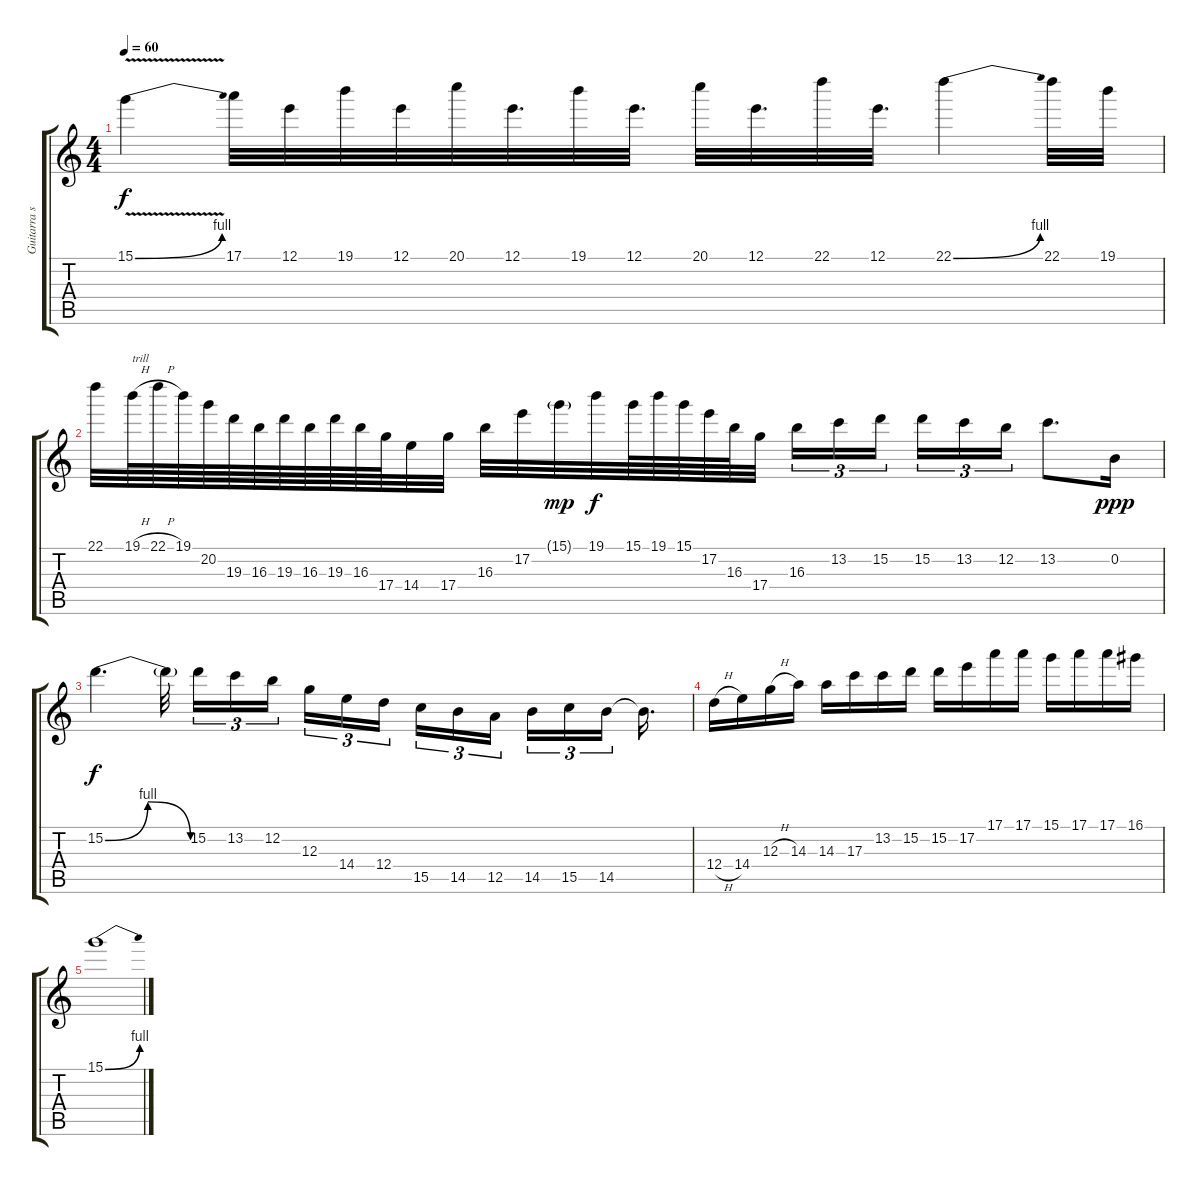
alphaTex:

\track ("Guitarra solista" "Guitarra s") {instrument overdrivenguitar}
\staff {score tabs}
\tuning (E4 B3 G3 D3 A2 E2) {hide}
\ts (4 4)
\tempo 60
\clef g2
\ks c
15.1{be (bend 0 0 60 4) v}.4{dy f} 17.1.32 12.1.32 19.1.32 12.1.32 20.1.32 12.1.32{d} 19.1.32 12.1.32{d} 20.1.32 12.1.32{d} 22.1.32 12.1.32{d} 22.1{be (bend 0 0 60 4)}.4 22.1.32 19.1.32 |
22.1.32 19.1{h}.64{txt "trill"} 22.1{h}.64 19.1.64 20.2.64 19.3.64 16.3.64 19.3.64 16.3.64 19.3.64 16.3.64 17.4.64 14.4.32 17.4.32 16.3.32 17.2.32 15.1{g}.32{dy mp} 19.1.32{dy f} 15.1.64 19.1.64 15.1.64 17.2.64 16.3.64 17.4.32 16.3.16{tu (3 2)} 13.2.16{tu (3 2)} 15.2.16{tu (3 2) beam splitsecondary} 15.2.16{tu (3 2)} 13.2.16{tu (3 2)} 12.2.16{tu (3 2)} 13.2.8{d} 0.2.16{dy ppp} |
15.2{be (bendrelease 0 0 15 4 45 4 60 0)}.4{d dy f} 15.2{t}.32{beam splitsecondary} 15.2.16{tu (3 2)} 13.2.16{tu (3 2)} 12.2.16{tu (3 2)} 12.3.16{tu (3 2)} 14.4.16{tu (3 2)} 12.4.16{tu (3 2) beam splitsecondary} 15.5.16{tu (3 2)} 14.5.16{tu (3 2)} 12.5.16{tu (3 2)} 14.5.16{tu (3 2)} 15.5.16{tu (3 2)} 14.5.16{tu (3 2) beam splitsecondary} 14.5{t}.16{d} |
12.4{h}.16 14.4.16 12.3{h}.16 14.3.16 14.3.16 17.3.16 13.2.16 15.2.16 15.2.16 17.2.16 17.1.16 17.1.16 15.1.16 17.1.16 17.1.16 16.1.16 |
15.1{be (bend 0 0 60 4)}.1
